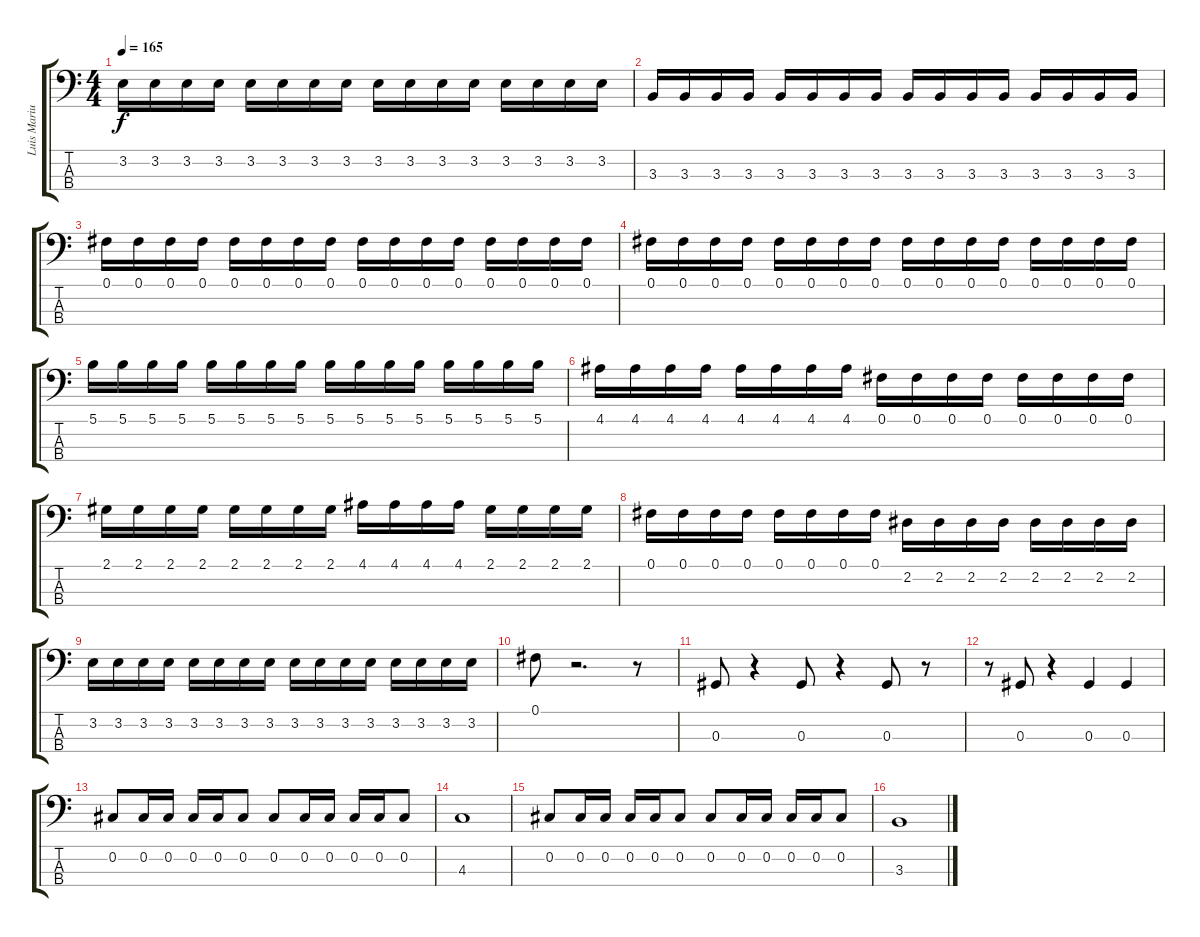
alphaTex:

\track ("Luis Mariuti" "Luis Mariu") {instrument electricbasspick}
\staff {score tabs}
\tuning (Gb2 Db2 Ab1 Eb1) {hide}
\ts (4 4)
\tempo 165
\clef f4
\ks c
3.2.16{dy f} 3.2.16 3.2.16 3.2.16 3.2.16 3.2.16 3.2.16 3.2.16 3.2.16 3.2.16 3.2.16 3.2.16 3.2.16 3.2.16 3.2.16 3.2.16 |
3.3.16 3.3.16 3.3.16 3.3.16 3.3.16 3.3.16 3.3.16 3.3.16 3.3.16 3.3.16 3.3.16 3.3.16 3.3.16 3.3.16 3.3.16 3.3.16 |
0.1.16 0.1.16 0.1.16 0.1.16 0.1.16 0.1.16 0.1.16 0.1.16 0.1.16 0.1.16 0.1.16 0.1.16 0.1.16 0.1.16 0.1.16 0.1.16 |
0.1.16 0.1.16 0.1.16 0.1.16 0.1.16 0.1.16 0.1.16 0.1.16 0.1.16 0.1.16 0.1.16 0.1.16 0.1.16 0.1.16 0.1.16 0.1.16 |
5.1.16 5.1.16 5.1.16 5.1.16 5.1.16 5.1.16 5.1.16 5.1.16 5.1.16 5.1.16 5.1.16 5.1.16 5.1.16 5.1.16 5.1.16 5.1.16 |
4.1.16 4.1.16 4.1.16 4.1.16 4.1.16 4.1.16 4.1.16 4.1.16 0.1.16 0.1.16 0.1.16 0.1.16 0.1.16 0.1.16 0.1.16 0.1.16 |
2.1.16 2.1.16 2.1.16 2.1.16 2.1.16 2.1.16 2.1.16 2.1.16 4.1.16 4.1.16 4.1.16 4.1.16 2.1.16 2.1.16 2.1.16 2.1.16 |
0.1.16 0.1.16 0.1.16 0.1.16 0.1.16 0.1.16 0.1.16 0.1.16 2.2.16 2.2.16 2.2.16 2.2.16 2.2.16 2.2.16 2.2.16 2.2.16 |
3.2.16 3.2.16 3.2.16 3.2.16 3.2.16 3.2.16 3.2.16 3.2.16 3.2.16 3.2.16 3.2.16 3.2.16 3.2.16 3.2.16 3.2.16 3.2.16 |
0.1.8 r.2{d} r.8 |
0.3.8 r.4 0.3.8 r.4 0.3.8 r.8 |
r.8 0.3.8 r.4 0.3.4 0.3.4 |
0.2.8 0.2.16 0.2.16 0.2.16 0.2.16 0.2.8 0.2.8 0.2.16 0.2.16 0.2.16 0.2.16 0.2.8 |
4.3.1 |
0.2.8 0.2.16 0.2.16 0.2.16 0.2.16 0.2.8 0.2.8 0.2.16 0.2.16 0.2.16 0.2.16 0.2.8 |
3.3.1
